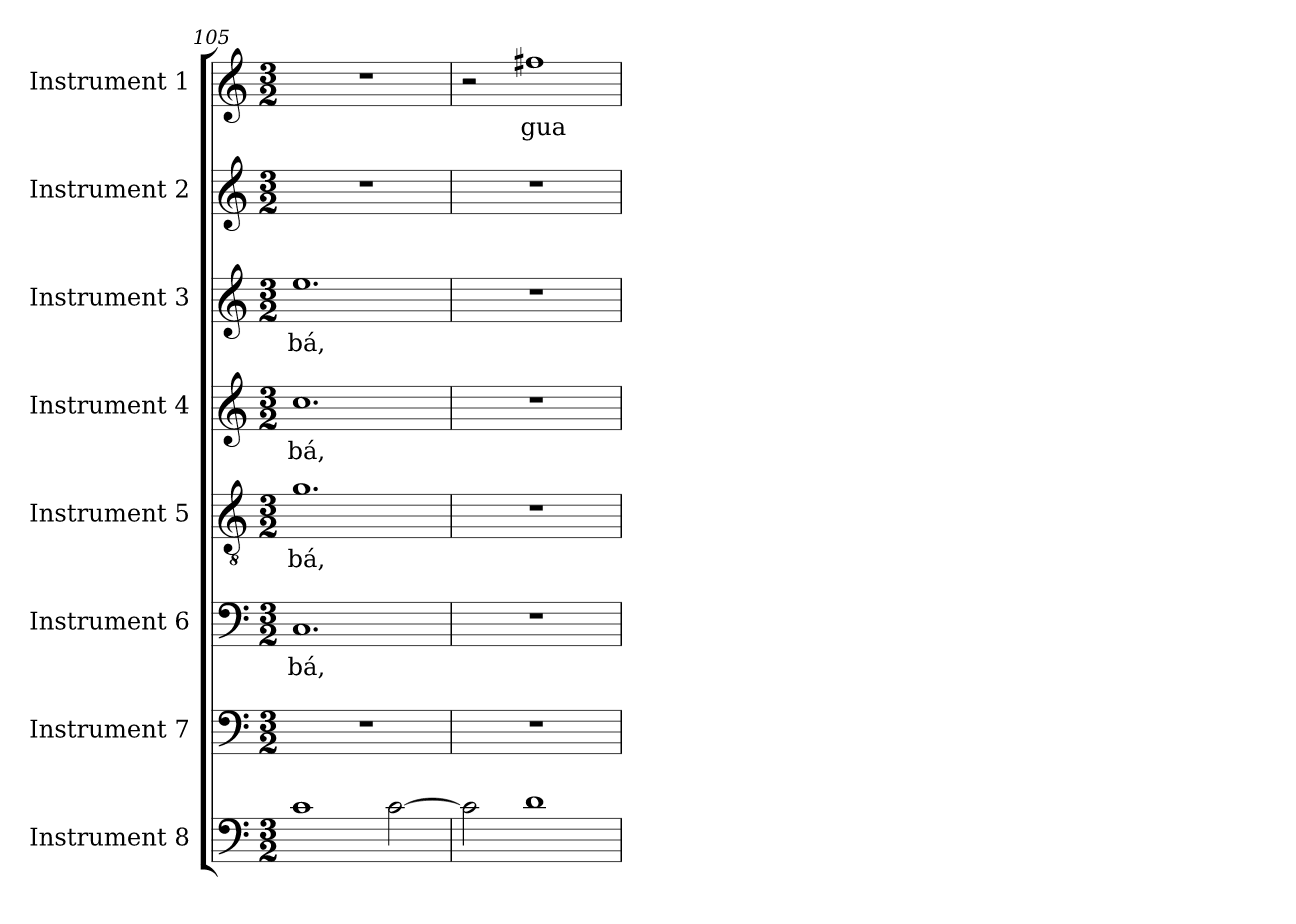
**kern	**kern	**kern	**text	**kern	**text	**kern	**text	**kern	**text	**kern	**kern	**text
*part8	*part7	*part6	*part6	*part5	*part5	*part4	*part4	*part3	*part3	*part2	*part1	*part1
*staff8	*staff7	*staff6	*staff6	*staff5	*staff5	*staff4	*staff4	*staff3	*staff3	*staff2	*staff1	*staff1
*I"Instrument 8	*I"Instrument 7	*I"Instrument 6	*	*I"Instrument 5	*	*I"Instrument 4	*	*I"Instrument 3	*	*I"Instrument 2	*I"Instrument 1	*
*clefF4	*clefF4	*clefF4	*	*clefGv2	*	*clefG2	*	*clefG2	*	*clefG2	*clefG2	*
*k[]	*k[]	*k[]	*	*k[]	*	*k[]	*	*k[]	*	*k[]	*k[]	*
*C:	*C:	*C:	*	*C:	*	*C:	*	*C:	*	*C:	*C:	*
*M3/2	*M3/2	*M3/2	*	*M3/2	*	*M3/2	*	*M3/2	*	*M3/2	*M3/2	*
=105	=105	=105	=105	=105	=105	=105	=105	=105	=105	=105	=105	=105
!	!	!	!LO:LY:b:rj	!	!LO:LY:b:rj	!	!LO:LY:b:rj	!	!LO:LY:b:rj	!	!	!
1c	1.r	1.C	-bá,	1.g	-bá,	1.cc	-bá,	1.ee	-bá,	1.r	1.r	.
[>2c\	.	.	.	.	.	.	.	.	.	.	.	.
=106	=106	=106	=106	=106	=106	=106	=106	=106	=106	=106	=106	=106
2c\]	1.r	1.r	.	1.r	.	1.r	.	1.r	.	1.r	2r	.
!	!	!	!	!	!	!	!	!	!	!	!	!LO:LY:b:cj
1d	.	.	.	.	.	.	.	.	.	.	1ff#X	gua-
=	=	=	=	=	=	=	=	=	=	=	=	=
*-	*-	*-	*-	*-	*-	*-	*-	*-	*-	*-	*-	*-
